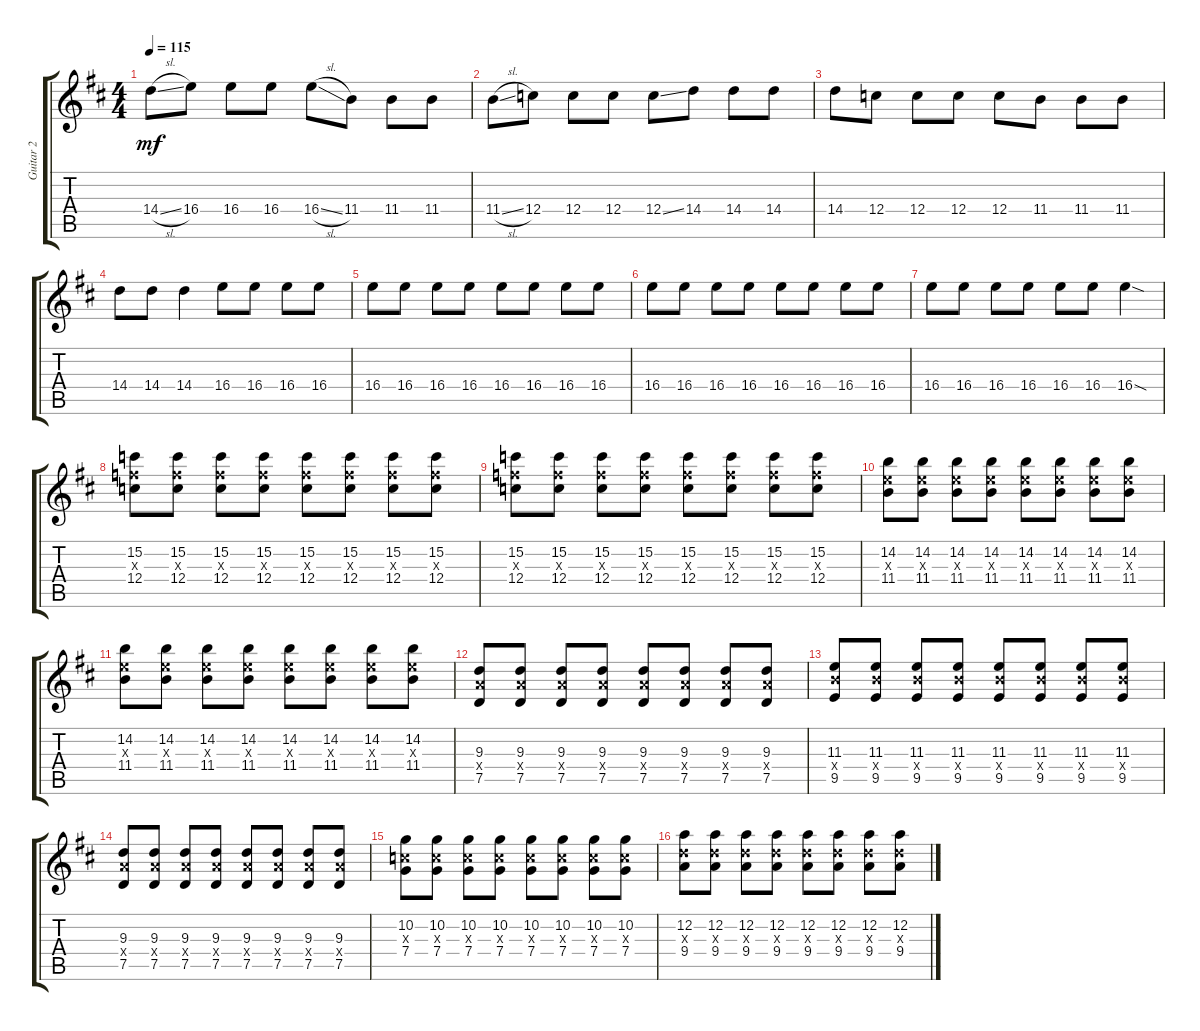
\track ("Guitar 2" "Guitar 2") {instrument distortionguitar}
\staff {score tabs}
\tuning (D4 A3 F3 C3 G2 D2) {hide}
\ts (4 4)
\tempo 115
\clef g2
\ks d
14.4{sl}.8{dy mf} 16.4.8 16.4.8 16.4.8 16.4{sl}.8 11.4.8 11.4.8 11.4.8 |
11.4{sl}.8 12.4.8 12.4.8 12.4.8 12.4{ss}.8 14.4.8 14.4.8 14.4.8 |
14.4.8 12.4.8 12.4.8 12.4.8 12.4.8 11.4.8 11.4.8 11.4.8 |
14.4.8 14.4.8 14.4.4 16.4.8 16.4.8 16.4.8 16.4.8 |
16.4.8 16.4.8 16.4.8 16.4.8 16.4.8 16.4.8 16.4.8 16.4.8 |
16.4.8 16.4.8 16.4.8 16.4.8 16.4.8 16.4.8 16.4.8 16.4.8 |
16.4.8 16.4.8 16.4.8 16.4.8 16.4.8 16.4.8 16.4{sod}.4 |
(15.2 12.3{x} 12.4).8 (15.2 12.3{x} 12.4).8 (15.2 12.3{x} 12.4).8 (15.2 12.3{x} 12.4).8 (15.2 12.3{x} 12.4).8 (15.2 12.3{x} 12.4).8 (15.2 12.3{x} 12.4).8 (15.2 12.3{x} 12.4).8 |
(15.2 12.3{x} 12.4).8 (15.2 12.3{x} 12.4).8 (15.2 12.3{x} 12.4).8 (15.2 12.3{x} 12.4).8 (15.2 12.3{x} 12.4).8 (15.2 12.3{x} 12.4).8 (15.2 12.3{x} 12.4).8 (15.2 12.3{x} 12.4).8 |
(14.2 11.3{x} 11.4).8 (14.2 11.3{x} 11.4).8 (14.2 11.3{x} 11.4).8 (14.2 11.3{x} 11.4).8 (14.2 11.3{x} 11.4).8 (14.2 11.3{x} 11.4).8 (14.2 11.3{x} 11.4).8 (14.2 11.3{x} 11.4).8 |
(14.2 11.3{x} 11.4).8 (14.2 11.3{x} 11.4).8 (14.2 11.3{x} 11.4).8 (14.2 11.3{x} 11.4).8 (14.2 11.3{x} 11.4).8 (14.2 11.3{x} 11.4).8 (14.2 11.3{x} 11.4).8 (14.2 11.3{x} 11.4).8 |
(9.3 9.4{x} 7.5).8 (9.3 9.4{x} 7.5).8 (9.3 9.4{x} 7.5).8 (9.3 9.4{x} 7.5).8 (9.3 9.4{x} 7.5).8 (9.3 9.4{x} 7.5).8 (9.3 9.4{x} 7.5).8 (9.3 9.4{x} 7.5).8 |
(11.3 11.4{x} 9.5).8 (11.3 11.4{x} 9.5).8 (11.3 11.4{x} 9.5).8 (11.3 11.4{x} 9.5).8 (11.3 11.4{x} 9.5).8 (11.3 11.4{x} 9.5).8 (11.3 11.4{x} 9.5).8 (11.3 11.4{x} 9.5).8 |
(9.3 9.4{x} 7.5).8 (9.3 9.4{x} 7.5).8 (9.3 9.4{x} 7.5).8 (9.3 9.4{x} 7.5).8 (9.3 9.4{x} 7.5).8 (9.3 9.4{x} 7.5).8 (9.3 9.4{x} 7.5).8 (9.3 9.4{x} 7.5).8 |
(10.2 7.3{x} 7.4).8 (10.2 7.3{x} 7.4).8 (10.2 7.3{x} 7.4).8 (10.2 7.3{x} 7.4).8 (10.2 7.3{x} 7.4).8 (10.2 7.3{x} 7.4).8 (10.2 7.3{x} 7.4).8 (10.2 7.3{x} 7.4).8 |
(12.2 9.3{x} 9.4).8 (12.2 9.3{x} 9.4).8 (12.2 9.3{x} 9.4).8 (12.2 9.3{x} 9.4).8 (12.2 9.3{x} 9.4).8 (12.2 9.3{x} 9.4).8 (12.2 9.3{x} 9.4).8 (12.2 9.3{x} 9.4).8
